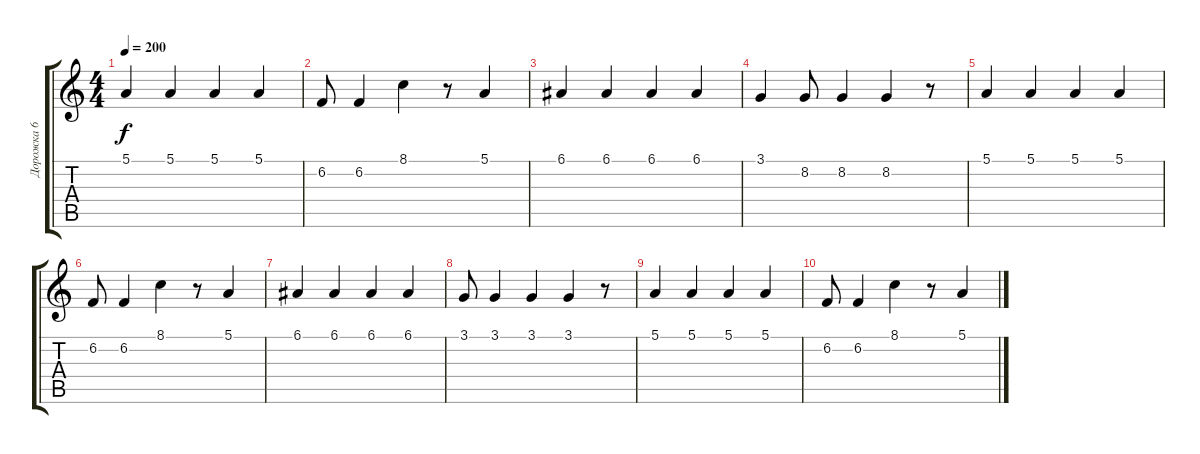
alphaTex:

\track ("Дорожка 6" "Дорожка 6") {instrument violin}
\staff {score tabs}
\tuning (E4 B3 G3 D3 A2 E2) {hide}
\ts (4 4)
\tempo 200
\clef g2
\ks c
5.1.4{dy f} 5.1.4 5.1.4 5.1.4 |
6.2.8 6.2.4 8.1.4 r.8 5.1.4 |
6.1.4 6.1.4 6.1.4 6.1.4 |
3.1.4 8.2.8 8.2.4 8.2.4 r.8 |
5.1.4 5.1.4 5.1.4 5.1.4 |
6.2.8 6.2.4 8.1.4 r.8 5.1.4 |
6.1.4 6.1.4 6.1.4 6.1.4 |
3.1.8 3.1.4 3.1.4 3.1.4 r.8 |
5.1.4 5.1.4 5.1.4 5.1.4 |
6.2.8 6.2.4 8.1.4 r.8 5.1.4
